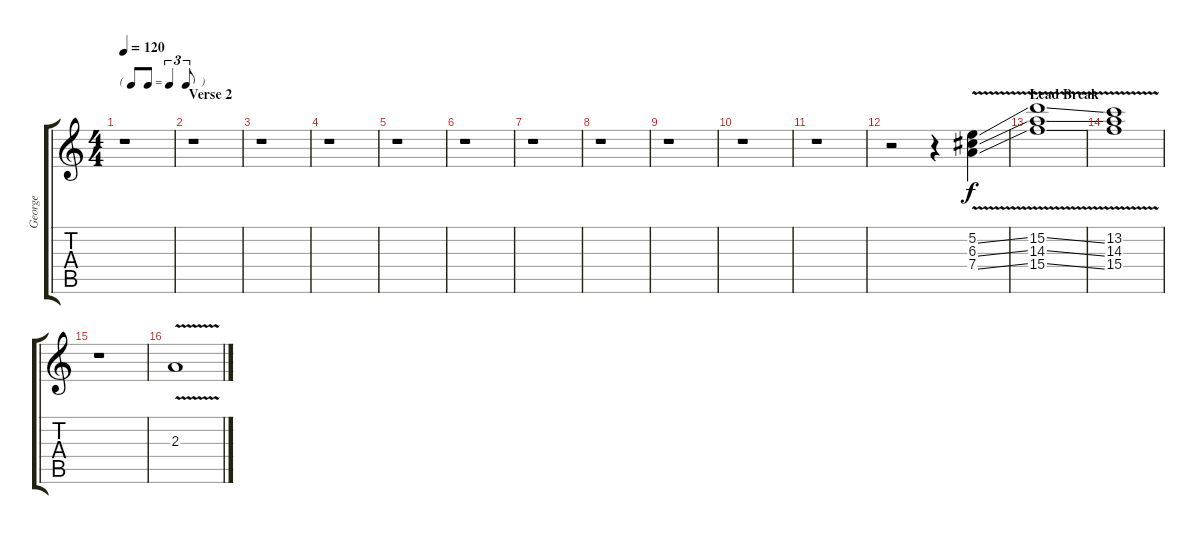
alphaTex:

\track ("George" "George") {instrument overdrivenguitar}
\staff {score tabs}
\tuning (E4 B3 G3 D3 A2 E2) {hide}
\ts (4 4)
\tf triplet8th
\tempo 120
\clef g2
\ks c
r.1{dy f} |
\section ("" "Verse 2")
r.1 |
r.1 |
r.1 |
r.1 |
r.1 |
r.1 |
r.1 |
r.1 |
r.1 |
r.1 |
r.2 r.4 (5.2{v ss} 6.3{v ss} 7.4{v ss}).4 |
\section ("" "Lead Break")
(15.2{v ss} 14.3{v ss} 15.4{v ss}).1 |
(13.2{v} 14.3{v} 15.4{v}).1 |
r.1 |
2.3{v}.1
